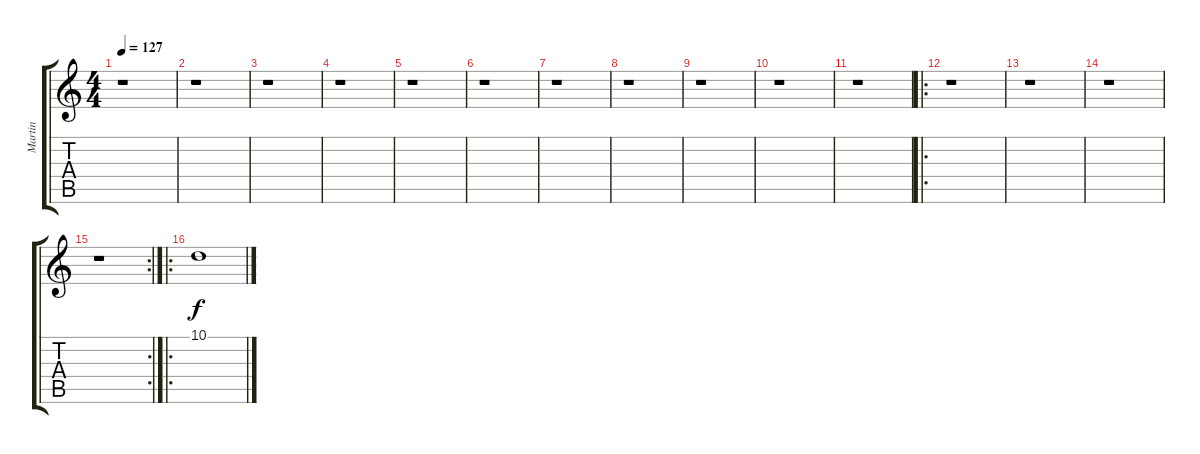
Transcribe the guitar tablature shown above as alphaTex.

\track ("Martin" "Martin") {instrument choiraahs}
\staff {score tabs}
\tuning (E4 B3 G3 D3 A2 D2) {hide}
\ts (4 4)
\tempo 127
\clef g2
\ks c
r.1{dy f} |
r.1 |
r.1 |
r.1 |
r.1 |
r.1 |
r.1 |
r.1 |
r.1 |
r.1 |
r.1 |
\ro
r.1 |
r.1 |
r.1 |
\rc 2
r.1 |
\ro
10.1.1
